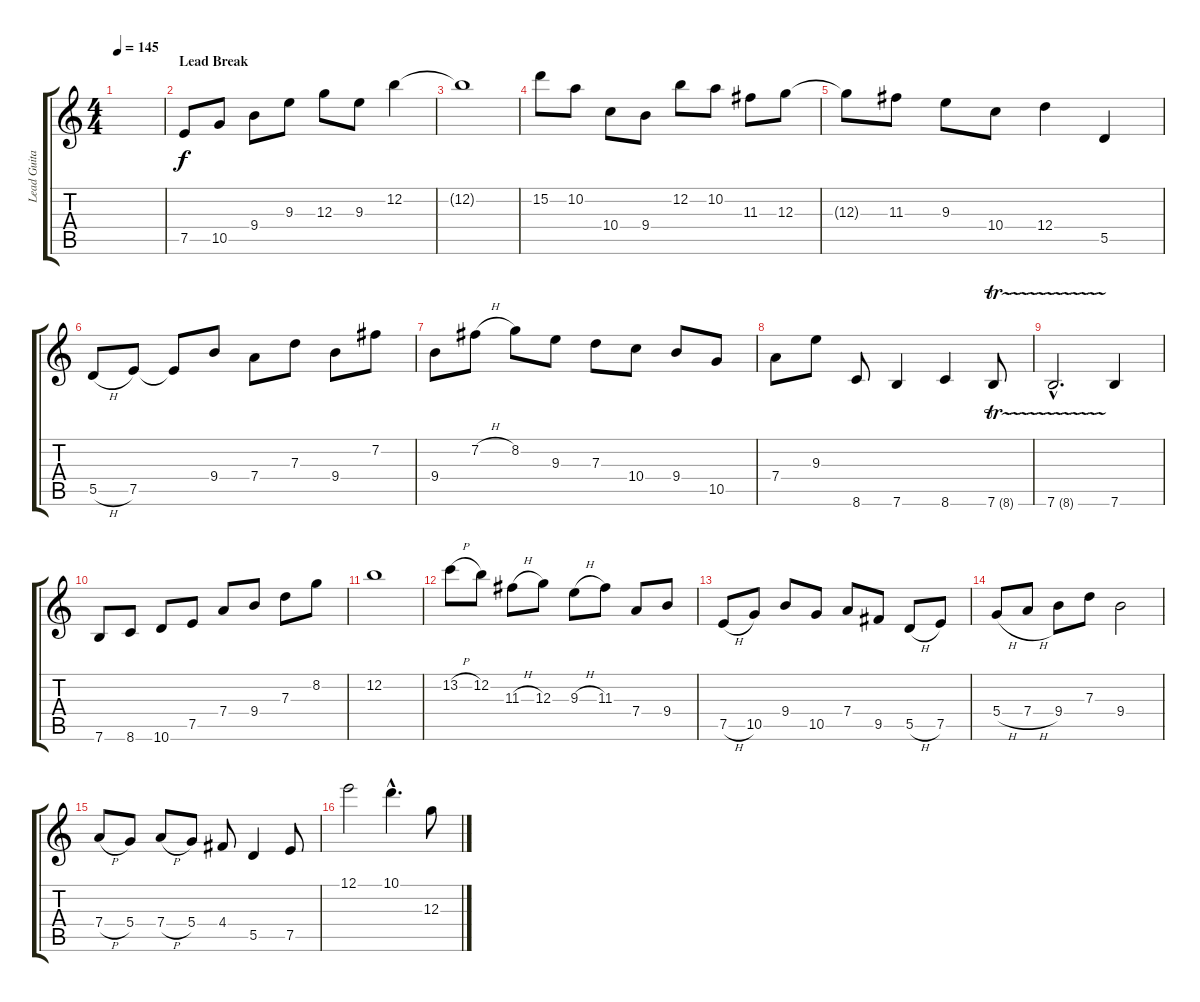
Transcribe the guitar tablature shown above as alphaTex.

\track ("Lead Guitar " "Lead Guita") {instrument acousticguitarsteel}
\staff {score tabs}
\tuning (E4 B3 G3 D3 A2 E2) {hide}
\ts (4 4)
\tempo 145
\clef g2
\ks c
|
\section ("" "Lead Break")
7.5.8 10.5.8 9.4.8 9.3.8 12.3.8 9.3.8 12.2.4 |
12.2{t}.1 |
15.2.8 10.2.8 10.4.8 9.4.8 12.2.8 10.2.8 11.3.8 12.3.8 |
12.3{t}.8 11.3.8 9.3.8 10.4.8 12.4.4 5.5.4 |
5.5{h}.8 7.5.8 7.5{t}.8 9.4.8 7.4.8 7.3.8 9.4.8 7.2.8 |
9.4.8 7.2{h}.8 8.2.8 9.3.8 7.3.8 10.4.8 9.4.8 10.5.8 |
7.4.8 9.3.8 8.6.8 7.6.4 8.6.4 7.6{tr (8 32)}.8 |
7.6{tr (8 32) hac}.2{d} 7.6.4 |
7.6.8 8.6.8 10.6.8 7.5.8 7.4.8 9.4.8 7.3.8 8.2.8 |
12.2.1 |
13.2{h}.8 12.2.8 11.3{h}.8 12.3.8 9.3{h}.8 11.3.8 7.4.8 9.4.8 |
7.5{h}.8 10.5.8 9.4.8 10.5.8 7.4.8 9.5.8 5.5{h}.8 7.5.8 |
5.4{h}.8 7.4{h}.8 9.4.8 7.3.8 9.4.2 |
7.4{h}.8 5.4.8 7.4{h}.8 5.4.8 4.4.8 5.5.4 7.5.8 |
12.1.2 10.1{hac}.4{d} 12.3.8
